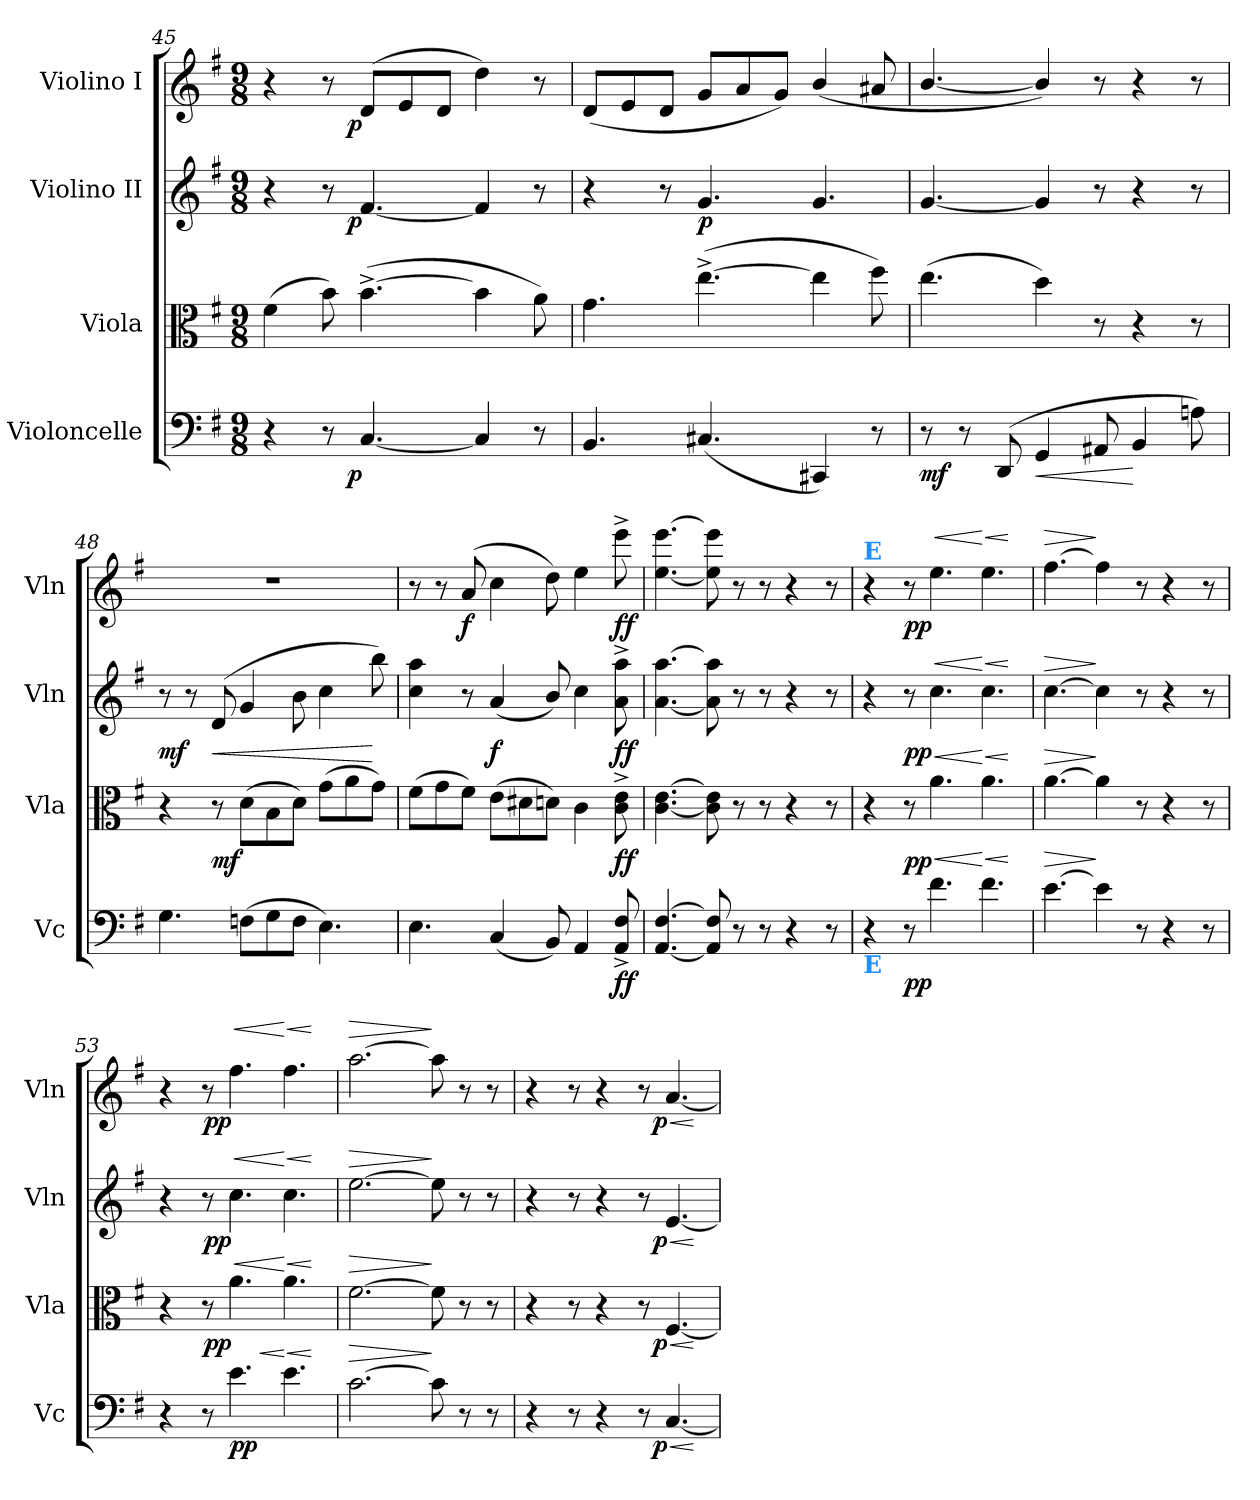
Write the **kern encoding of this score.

**kern	**dynam	**kern	**dynam	**kern	**dynam	**kern	**dynam
*part4	*part4	*part3	*part3	*part2	*part2	*part1	*part1
*staff4	*staff4	*staff3	*staff3	*staff2	*staff2	*staff1	*staff1
*I"Violoncelle	*	*I"Viola	*	*I"Violino II	*	*I"Violino I	*
*I'Vc	*	*I'Vla	*	*I'Vln	*	*I'Vln	*
*clefF4	*	*clefC3	*	*clefG2	*	*clefG2	*
*k[f#]	*	*k[f#]	*	*k[f#]	*	*k[f#]	*
*M9/8	*	*M9/8	*	*M9/8	*	*M9/8	*
=45	=45	=45	=45	=45	=45	=45	=45
4r	.	(4f#\	.	4r	.	4r	.
8r	.	8b\)	.	8r	.	8r	.
!	!LO:DY:rj	!	!	!	!LO:DY:rj	!	!LO:DY:rj
[4.C/	p	([4.b^\	.	[4.f#/	p	(8d/L	p
.	.	.	.	.	.	8e/	.
.	.	.	.	.	.	8d/J	.
4C/]	.	4b\]	.	4f#/]	.	4dd\)	.
8r	.	8a\)	.	8r	.	8r	.
=46	=46	=46	=46	=46	=46	=46	=46
4.BB/	.	4.g\	.	4r	.	(8d/L	.
.	.	.	.	.	.	8e/	.
.	.	.	.	8r	.	8d/J	.
(4.C#X/	.	([4.ee^\	.	4.g/	p	8g/L	.
.	.	.	.	.	.	8a/	.
.	.	.	.	.	.	8g/J)	.
4CC#X/)	.	4ee\]	.	4.g/	.	(4b/	.
8r	.	8ff#\)	.	.	.	8a#X/	.
=47	=47	=47	=47	=47	=47	=47	=47
8r	mf	(4.ee\	.	[4.g/	.	[4.b/	.
8r	.	.	.	.	.	.	.
(8DD/	.	.	.	.	.	.	.
!	!LO:HP:b	!	!	!	!	!	!
4GG/	<	4dd\)	.	4g/]	.	4b/])	.
8AA#X/	.	8r	.	8r	.	8r	.
4BB/	[	4r	.	4r	.	4r	.
8An\)	.	8r	.	8r	.	8r	.
=48	=48	=48	=48	=48	=48	=48	=48
4.G\	.	4r	.	8r	mf	8%9r	.
.	.	.	.	8r	.	.	.
!	!	!	!	!	!LO:HP:b	!	!
.	.	8r	.	(8d/	<	.	.
!	!	!	!LO:DY:rj	!	!	!	!
(8Fn\L	.	(8d\L	mf	4g/	.	.	.
8G\	.	8B\	.	.	.	.	.
8F\J	.	8d\J)	.	8b\	.	.	.
4.E\)	.	(8g\L	.	4cc\	.	.	.
.	.	8a\	.	.	.	.	.
.	.	8g\J)	.	8bb\)	[	.	.
=49	=49	=49	=49	=49	=49	=49	=49
4.E\	.	(8f#\L	.	4cc\ 4aa\	.	8r	.
.	.	8g\	.	.	.	8r	.
.	.	8f#\J)	.	8r	.	(8a/	f
(4C/	.	(8e\L	.	(4a/	f	4cc\	.
.	.	8d#X\	.	.	.	.	.
8BB/)	.	8dn\J)	.	8b/)	.	8dd\)	.
4AA/	.	4c\	.	4cc\	.	4ee\	.
8AA^/ 8F#^/	ff	8c^\ 8e^\	ff	8a^\ 8aa^\	ff	8eee^\	ff
=50	=50	=50	=50	=50	=50	=50	=50
[4.AA/ [4.F#/	.	[4.c\ [4.e\	.	[4.a\ [4.aa\	.	[4.ee\ [4.eee\	.
8AA]/ 8F#]/	.	8c]\ 8e]\	.	8a]\ 8aa]\	.	8ee]\ 8eee]\	.
8r	.	8r	.	8r	.	8r	.
8r	.	8r	.	8r	.	8r	.
4r	.	4r	.	4r	.	4r	.
8r	.	8r	.	8r	.	8r	.
=51	=51	=51	=51	=51	=51	=51	=51
!	!	!	!	!	!	!LO:TX:a:B:color=dodgerblue:t=E	!
!LO:TX:b:B:color=dodgerblue:t=E	!	!	!	!	!	!	!
4r	.	4r	.	4r	.	4r	.
8r	.	8r	.	8r	.	8r	.
!	!LO:HP:a	!	!LO:HP:a	!	!LO:HP:a	!	!LO:HP:a
!	!LO:DY:n=1:rj	!	!LO:DY:n=1:rj	!	!LO:DY:n=1:rj	!	!LO:DY:n=1:rj
4.f#\	< pp	4.a\	< pp	4.cc\	< pp	4.ee\	< pp
!	!LO:HP:n=1:a	!	!LO:HP:n=1:a	!	!LO:HP:n=1:a	!	!LO:HP:n=1:a
4.f#\	[ <	4.a\	[ <	4.cc\	[ <	4.ee\	[ <
.	[	.	[	.	[	.	[
=52	=52	=52	=52	=52	=52	=52	=52
!	!LO:HP:a	!	!LO:HP:a	!	!LO:HP:a	!	!LO:HP:a
[4.e\	>	[4.a\	>	[4.cc\	>	[4.ff#\	>
4e\]	]	4a\]	]	4cc\]	]	4ff#\]	]
8r	.	8r	.	8r	.	8r	.
4r	.	4r	.	4r	.	4r	.
8r	.	8r	.	8r	.	8r	.
=53	=53	=53	=53	=53	=53	=53	=53
4r	.	4r	.	4r	.	4r	.
8r	.	8r	.	8r	.	8r	.
!	!LO:HP:a	!	!LO:HP:a	!	!LO:HP:a	!	!LO:HP:a
!	!	!	!LO:DY:n=1:rj	!	!LO:DY:n=1:rj	!	!LO:DY:n=1:rj
4.e\	< pp	4.a\	< pp	4.cc\	< pp	4.ff#\	< pp
!	!LO:HP:n=1:a	!	!LO:HP:n=1:a	!	!LO:HP:n=1:a	!	!LO:HP:n=1:a
4.e\	[ <	4.a\	[ <	4.cc\	[ <	4.ff#\	[ <
.	[	.	[	.	[	.	[
=54	=54	=54	=54	=54	=54	=54	=54
!	!LO:HP:a	!	!LO:HP:a	!	!LO:HP:a	!	!LO:HP:a
[2.c\	>	[2.f#\	>	[2.ee\	>	[2.aa\	>
8c\]	]	8f#\]	]	8ee\]	]	8aa\]	]
8r	.	8r	.	8r	.	8r	.
8r	.	8r	.	8r	.	8r	.
=55	=55	=55	=55	=55	=55	=55	=55
4r	.	4r	.	4r	.	4r	.
8r	.	8r	.	8r	.	8r	.
4r	.	4r	.	4r	.	4r	.
8r	.	8r	.	8r	.	8r	.
!	!LO:HP:b	!	!LO:HP:b	!	!LO:HP:b	!	!LO:HP:b
!	!LO:DY:n=1:rj	!	!LO:DY:n=1:rj	!	!LO:DY:n=1:rj	!	!LO:DY:n=1:rj
[4.C/	< p	[4.F#/	< p	[4.e/	< p	[4.a/	< p
.	[	.	[	.	[	.	[
=	=	=	=	=	=	=	=
*-	*-	*-	*-	*-	*-	*-	*-
